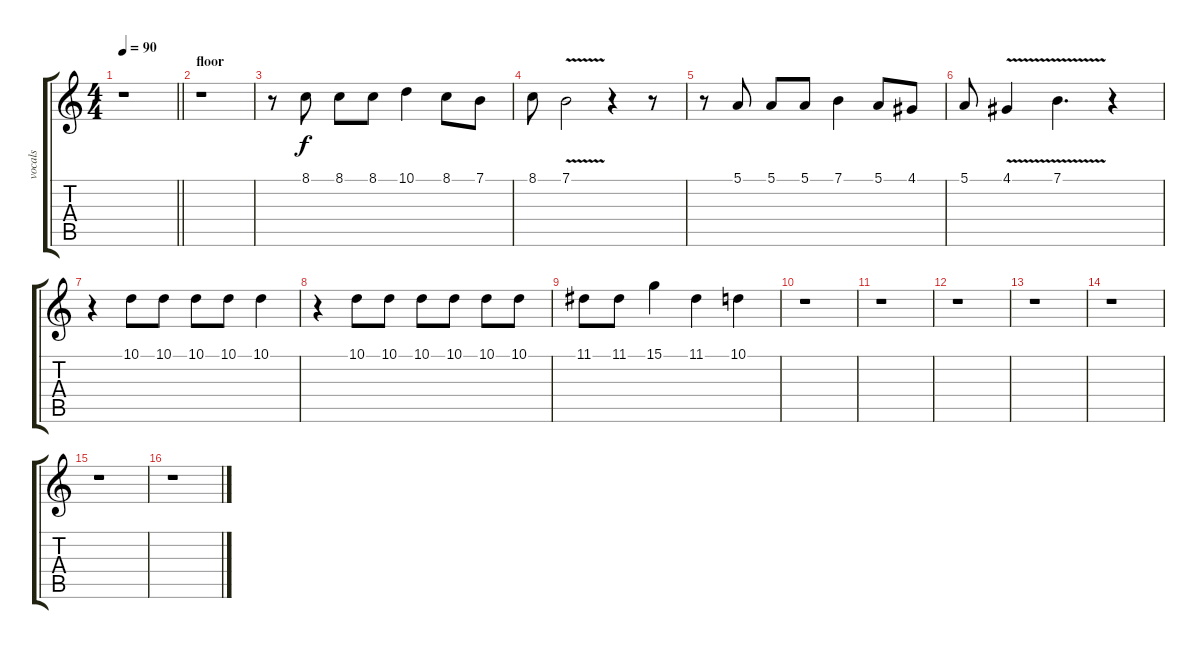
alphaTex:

\track ("vocals" "vocals") {instrument violin}
\staff {score tabs}
\tuning (E4 B3 G3 D3 A2 E2) {hide}
\ts (4 4)
\tempo 90
\clef g2
\barLineRight lightlight
\ks c
r.1{dy f} |
\section ("" "floor")
r.1 |
r.8 8.1.8 8.1.8 8.1.8 10.1.4 8.1.8 7.1.8 |
8.1.8 7.1{v}.2 r.4 r.8 |
r.8 5.1.8 5.1.8 5.1.8 7.1.4 5.1.8 4.1.8 |
5.1.8 4.1{v}.4 7.1{v}.4{d} r.4 |
r.4 10.1.8 10.1.8 10.1.8 10.1.8 10.1.4 |
r.4 10.1.8 10.1.8 10.1.8 10.1.8 10.1.8 10.1.8 |
11.1.8 11.1.8 15.1.4 11.1.4 10.1.4 |
r.1 |
r.1 |
r.1 |
r.1 |
r.1 |
r.1 |
r.1
